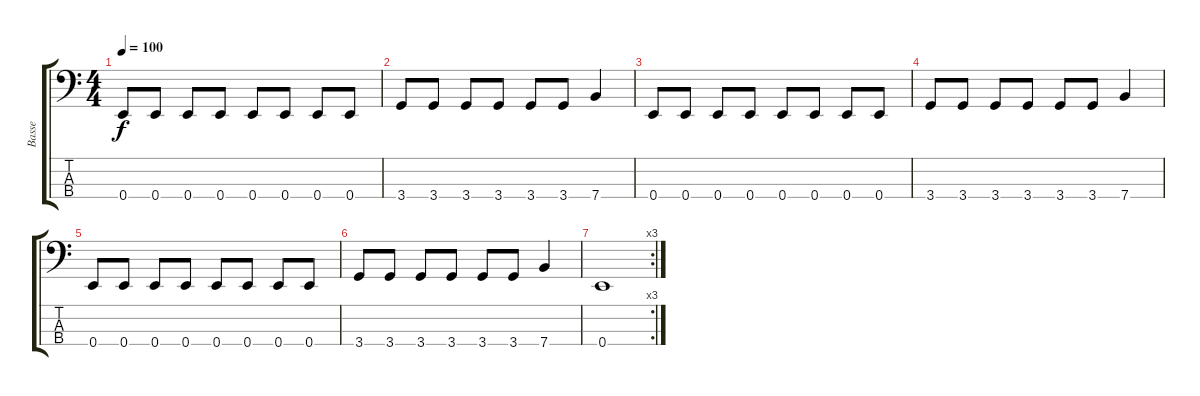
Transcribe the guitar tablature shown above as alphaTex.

\track ("Basse" "Basse") {instrument synthbass1}
\staff {score tabs}
\tuning (G2 D2 A1 E1) {hide}
\ts (4 4)
\tempo 100
\clef f4
\ks c
0.4.8{dy f} 0.4.8 0.4.8 0.4.8 0.4.8 0.4.8 0.4.8 0.4.8 |
3.4.8 3.4.8 3.4.8 3.4.8 3.4.8 3.4.8 7.4.4 |
0.4.8 0.4.8 0.4.8 0.4.8 0.4.8 0.4.8 0.4.8 0.4.8 |
3.4.8 3.4.8 3.4.8 3.4.8 3.4.8 3.4.8 7.4.4 |
0.4.8 0.4.8 0.4.8 0.4.8 0.4.8 0.4.8 0.4.8 0.4.8 |
3.4.8 3.4.8 3.4.8 3.4.8 3.4.8 3.4.8 7.4.4 |
\rc 3
0.4.1
